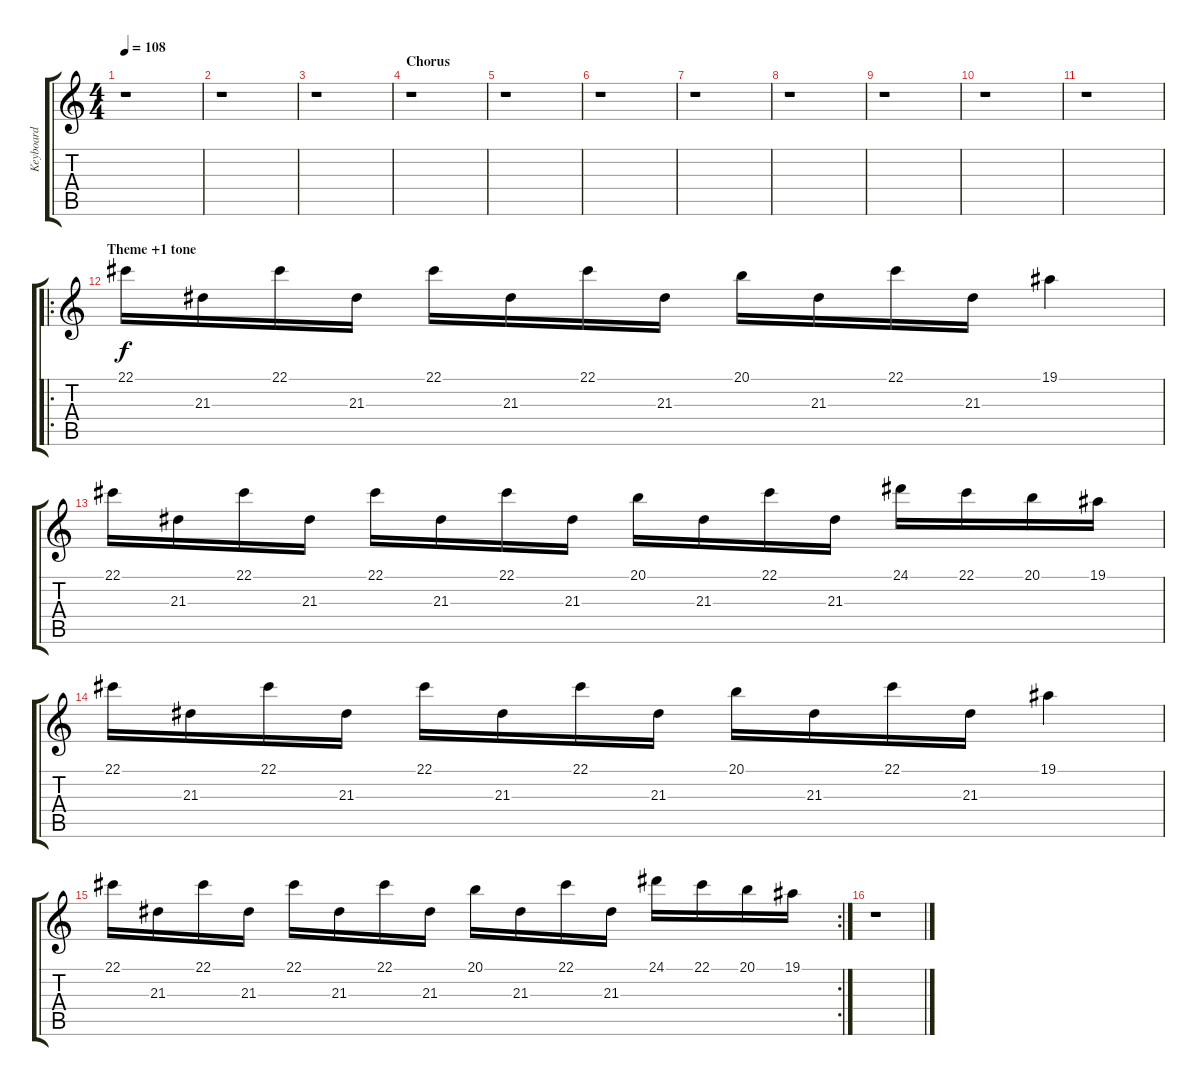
\track ("Keyboard" "Keyboard") {instrument lead2sawtooth}
\staff {score tabs}
\tuning (Eb4 Bb3 Gb3 Db3 Ab2 Eb2) {hide}
\ts (4 4)
\tempo 108
\clef g2
\ks c
r.1{dy f} |
r.1 |
r.1 |
\section ("" "Chorus")
r.1 |
r.1 |
r.1 |
r.1 |
r.1 |
r.1 |
r.1 |
r.1 |
\ro
\section ("" "Theme +1 tone")
22.1.16{volume 13} 21.3.16 22.1.16 21.3.16 22.1.16 21.3.16 22.1.16 21.3.16 20.1.16 21.3.16 22.1.16 21.3.16 19.1.4 |
22.1.16 21.3.16 22.1.16 21.3.16 22.1.16 21.3.16 22.1.16 21.3.16 20.1.16 21.3.16 22.1.16 21.3.16 24.1.16 22.1.16 20.1.16 19.1.16 |
22.1.16 21.3.16 22.1.16 21.3.16 22.1.16 21.3.16 22.1.16 21.3.16 20.1.16 21.3.16 22.1.16 21.3.16 19.1.4 |
\rc 2
22.1.16 21.3.16 22.1.16 21.3.16 22.1.16 21.3.16 22.1.16 21.3.16 20.1.16 21.3.16 22.1.16 21.3.16 24.1.16 22.1.16 20.1.16 19.1.16 |
r.1
